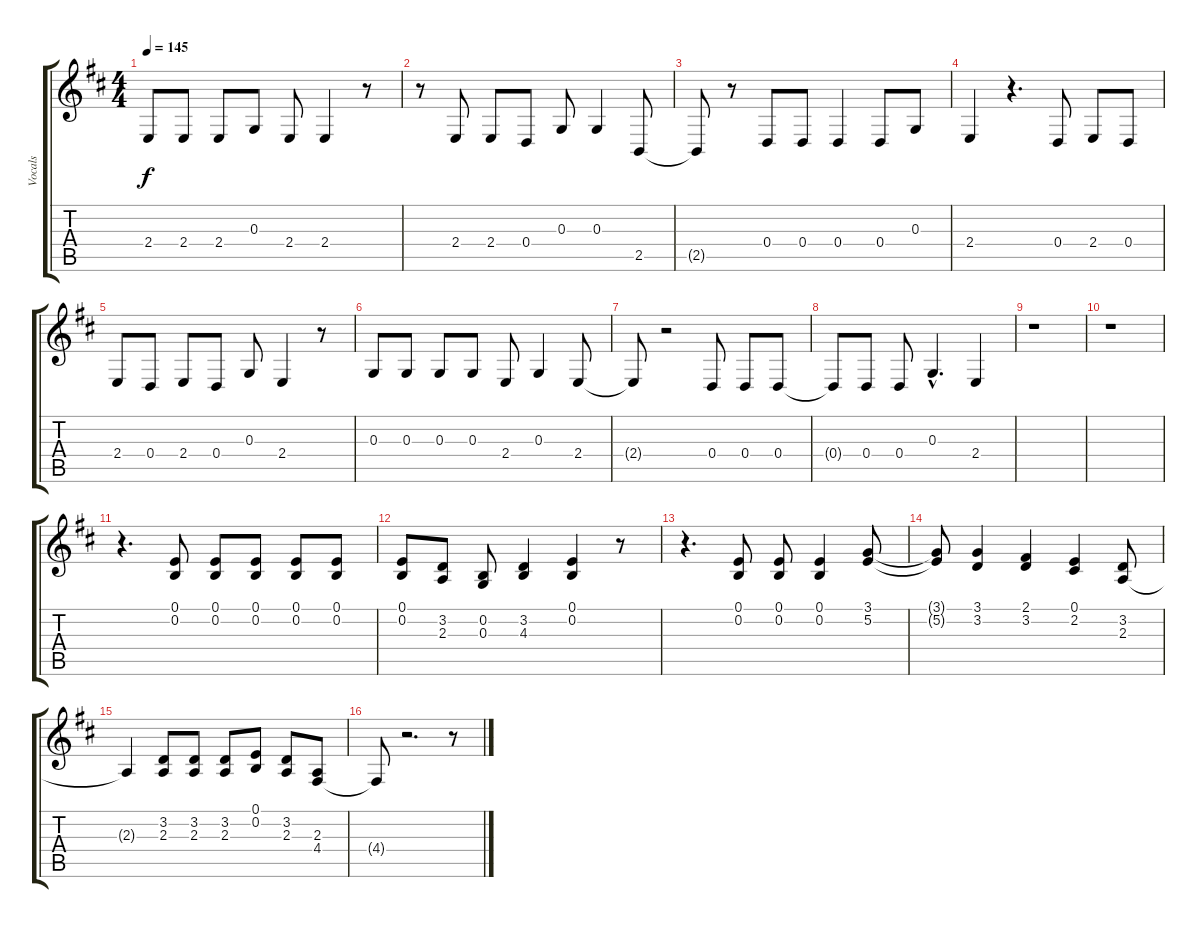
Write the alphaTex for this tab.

\track ("Vocals" "Vocals") {instrument flute}
\staff {score tabs}
\tuning (E4 B3 G3 D3 A2 E2) {hide}
\ts (4 4)
\tempo 145
\clef g2
\ks d
2.4.8{dy f} 2.4.8 2.4.8 0.3.8 2.4.8 2.4.4 r.8 |
r.8 2.4.8 2.4.8 0.4.8 0.3.8 0.3.4 2.5.8 |
2.5{t}.8 r.8 0.4.8 0.4.8 0.4.4 0.4.8 0.3.8 |
2.4.4 r.4{d} 0.4.8 2.4.8 0.4.8 |
2.4.8 0.4.8 2.4.8 0.4.8 0.3.8 2.4.4 r.8 |
0.3.8 0.3.8 0.3.8 0.3.8 2.4.8 0.3.4 2.4.8 |
2.4{t}.8 r.2 0.4.8 0.4.8 0.4.8 |
0.4{t}.8 0.4.8 0.4.8 0.3{hac}.4{d} 2.4.4 |
r.1 |
r.1 |
r.4{d} (0.1 0.2).8 (0.1 0.2).8 (0.1 0.2).8 (0.1 0.2).8 (0.1 0.2).8 |
(0.1 0.2).8 (3.2 2.3).8 (0.2 0.3).8 (3.2 4.3).4 (0.1 0.2).4 r.8 |
r.4{d} (0.1 0.2).8 (0.1 0.2).8 (0.1 0.2).4 (3.1 5.2).8 |
(3.1{t} 5.2{t}).8 (3.1 3.2).4 (2.1 3.2).4 (0.1 2.2).4 (3.2 2.3).8 |
2.3{t}.4 (3.2 2.3).8 (3.2 2.3).8 (3.2 2.3).8 (0.1 0.2).8 (3.2 2.3).8 (2.3 4.4).8 |
4.4{t}.8 r.2{d} r.8
